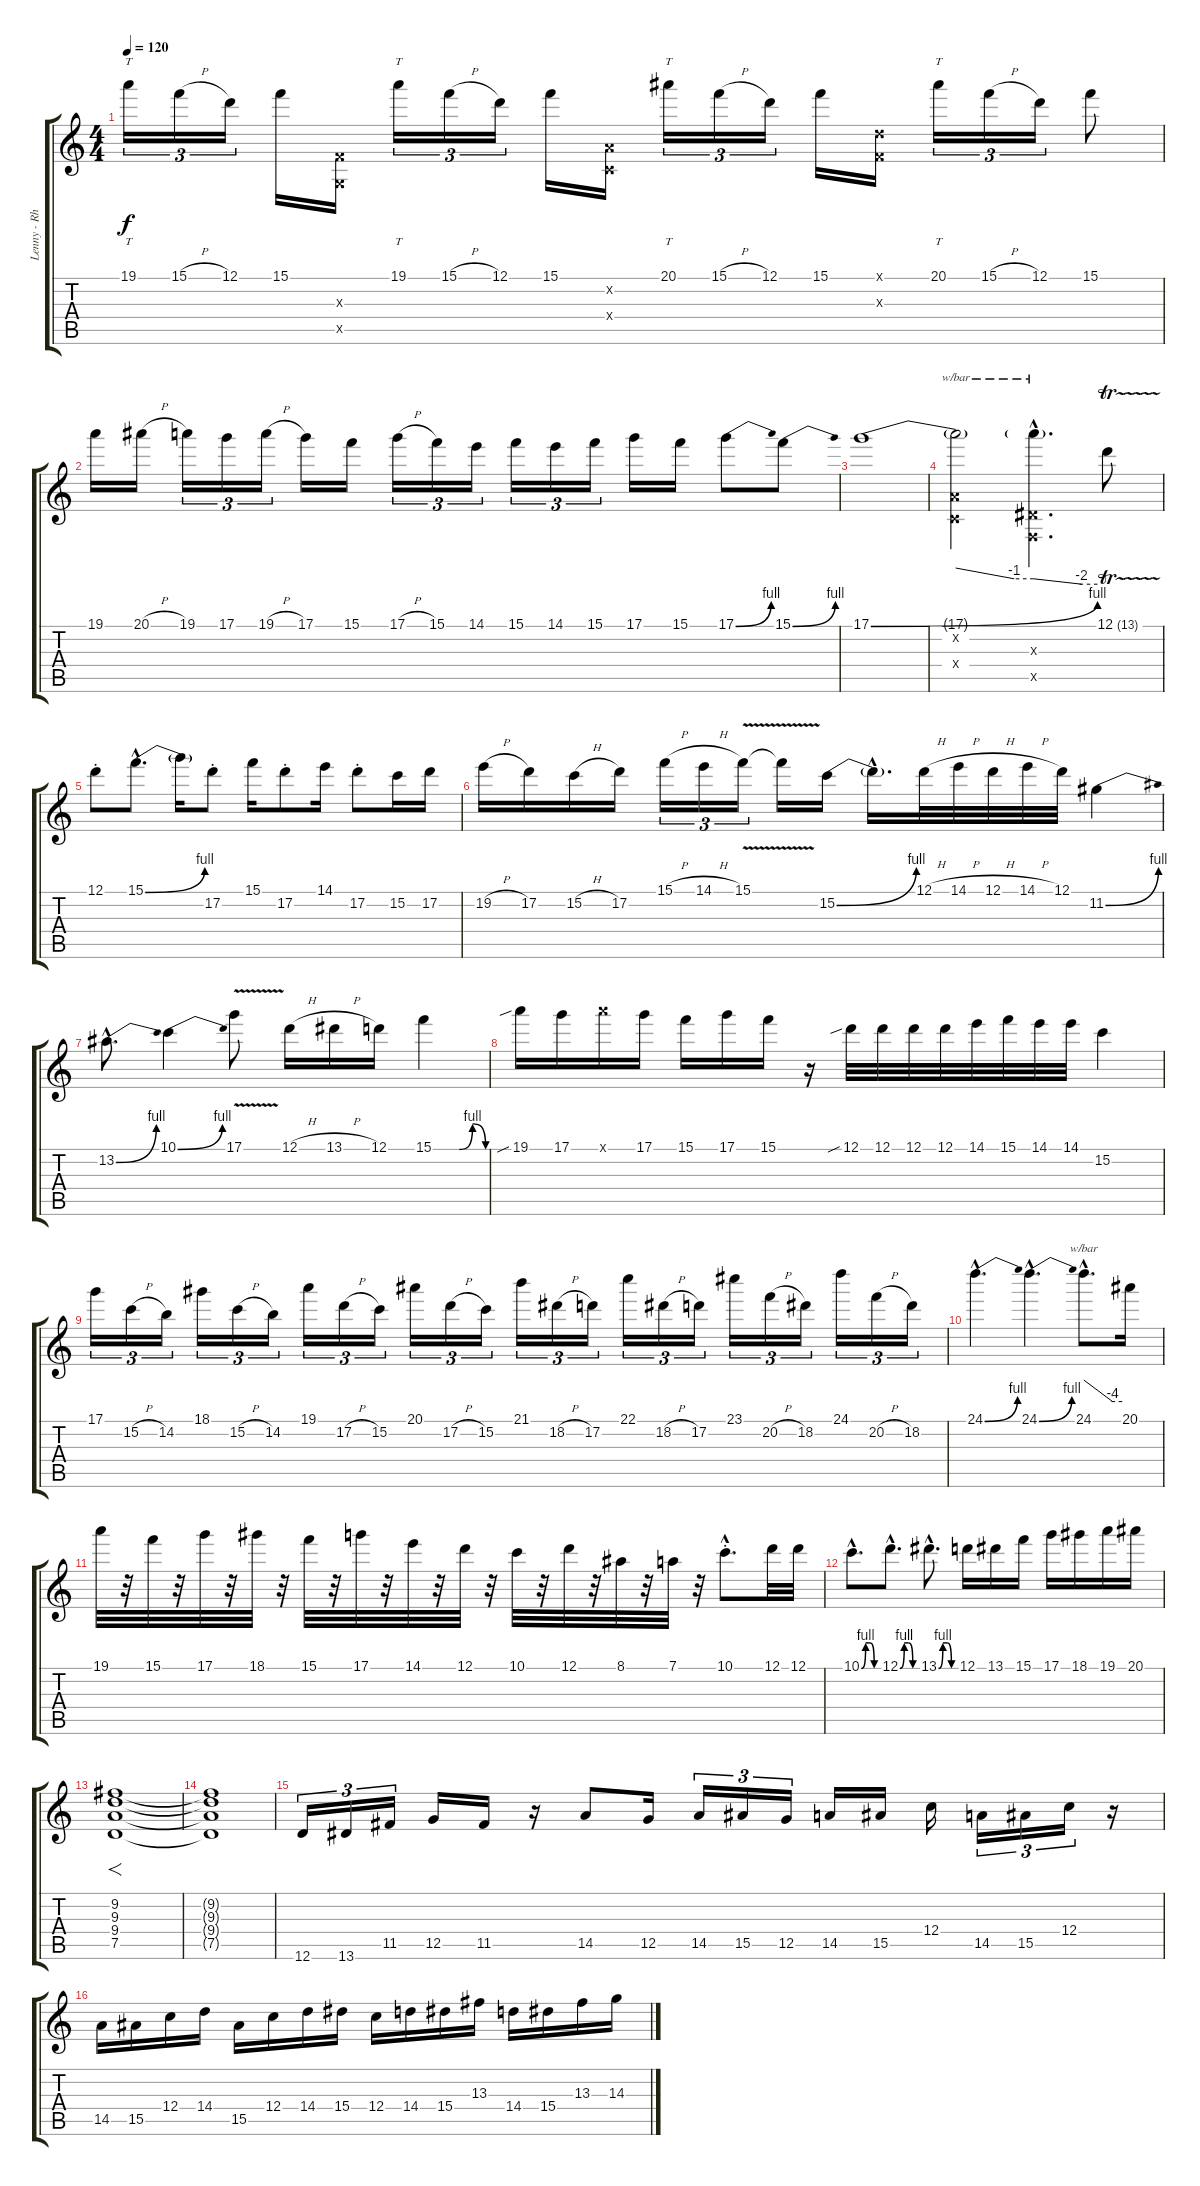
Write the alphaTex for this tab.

\track ("Lenny - Rhytm/Lead" "Lenny - Rh") {instrument distortionguitar}
\staff {score tabs}
\tuning (D4 A3 F3 C3 G2 D2) {hide}
\ts (4 4)
\tempo 120
\clef g2
\ks c
19.1.16{tt tu (3 2) dy f} 15.1{h}.16{tu (3 2)} 12.1.16{tu (3 2)} 15.1.16 (0.3{x} 0.5{x}).16 19.1.16{tt tu (3 2)} 15.1{h}.16{tu (3 2)} 12.1.16{tu (3 2)} 15.1.16 (0.2{x} 0.4{x}).16 20.1.16{tt tu (3 2)} 15.1{h}.16{tu (3 2)} 12.1.16{tu (3 2)} 15.1.16 (0.1{x} 0.3{x}).16 20.1.16{tt tu (3 2)} 15.1{h}.16{tu (3 2)} 12.1.16{tu (3 2)} 15.1.8 |
19.1.16 20.1{h}.16 19.1.16{tu (3 2)} 17.1.16{tu (3 2)} 19.1{h}.16{tu (3 2)} 17.1.16 15.1.16 17.1{h}.16{tu (3 2)} 15.1.16{tu (3 2)} 14.1.16{tu (3 2)} 15.1.16{tu (3 2)} 14.1.16{tu (3 2)} 15.1.16{tu (3 2)} 17.1.16 15.1.16 17.1{be (bend 0 0 60 4)}.8 15.1{be (bend 0 0 60 4)}.8 |
17.1{be (bend 0 0 60 4)}.1 |
(17.1{t} 0.2{x} 0.4{x}).2{tbe (custom default 0 0 45 -4 60 -4)} (17.1{hac t} 0.3{hac x} 0.5{hac x}).4{d tbe (custom default 0 -4 45 -8 60 -8)} 12.1{tr (13 32)}.8 |
12.1{st}.8 15.1{be (bend 0 0 60 4) hac}.8{d} 15.1{t}.16 17.2{st}.8 15.1.16 17.2{st}.8 14.1.16 17.2{st}.8 15.2.16 17.2.16 |
19.2{h}.16 17.2.16 15.2{h}.16 17.2.16 15.1{h}.16{tu (3 2)} 14.1{h}.16{tu (3 2)} 15.1{v}.16{tu (3 2)} 15.1{t}.16 15.2{be (bend 0 0 60 4)}.16 15.2{hac t}.16{d} 12.1{h}.32 14.1{h}.32 12.1{h}.32 14.1{h}.32 12.1.32 11.2{be (bend 0 0 60 4)}.4 |
13.2{be (bend 0 0 60 4) hac}.8{d} 10.1{be (bend 0 0 60 4)}.4 17.1{v}.8 12.1{h}.16 13.1{h}.16 12.1.16 15.1{be (custom 0 0 30 0 45 4 60 0)}.4 |
19.1{sib}.16 17.1.16 19.1{x}.16 17.1.16 15.1.16 17.1.16 15.1.16 r.16 12.1{sib}.32 12.1.32 12.1.32 12.1.32 14.1.32 15.1.32 14.1.32 14.1.32 15.2.4 |
17.1.16{tu (3 2)} 15.2{h}.16{tu (3 2)} 14.2.16{tu (3 2)} 18.1.16{tu (3 2)} 15.2{h}.16{tu (3 2)} 14.2.16{tu (3 2)} 19.1.16{tu (3 2)} 17.2{h}.16{tu (3 2)} 15.2.16{tu (3 2)} 20.1.16{tu (3 2)} 17.2{h}.16{tu (3 2)} 15.2.16{tu (3 2)} 21.1.16{tu (3 2)} 18.2{h}.16{tu (3 2)} 17.2.16{tu (3 2)} 22.1.16{tu (3 2)} 18.2{h}.16{tu (3 2)} 17.2.16{tu (3 2)} 23.1.16{tu (3 2)} 20.2{h}.16{tu (3 2)} 18.2.16{tu (3 2)} 24.1.16{tu (3 2)} 20.2{h}.16{tu (3 2)} 18.2.16{tu (3 2)} |
24.1{be (bend 0 0 60 4) hac}.4{d} 24.1{be (bend 0 0 60 4) hac}.4{d} 24.1{hac}.8{d tbe (custom default 0 0 45 -16 60 -16)} 20.1.16 |
19.1.32 r.32 15.1.32 r.32 17.1.32 r.32 18.1.32 r.32 15.1.32 r.32 17.1.32 r.32 14.1.32 r.32 12.1.32 r.32 10.1.32 r.32 12.1.32 r.32 8.1.32 r.32 7.1.32 r.32 10.1{hac st}.8{d} 12.1.32 12.1.32 |
10.1{be (custom 0 0 15 4 30 4 45 0 60 0) hac}.8{d} 12.1{be (custom 0 0 15 4 30 4 45 0 60 0) hac}.8{d} 13.1{be (custom 0 0 15 4 30 4 45 0 60 0) hac}.8{d} 12.1.16 13.1.16 15.1.16 17.1.16 18.1.16 19.1.16 20.1.16 |
(9.2 9.3 9.4 7.5).1{f} |
(9.2{t} 9.3{t} 9.4{t} 7.5{t}).1{instrument acousticguitarsteel} |
12.6.16{tu (3 2)} 13.6.16{tu (3 2)} 11.5.16{tu (3 2)} 12.5.16 11.5.16 r.16 14.5.8 12.5.16 14.5.16{tu (3 2)} 15.5.16{tu (3 2)} 12.5.16{tu (3 2)} 14.5.16 15.5.16 12.4.16 14.5.16{tu (3 2)} 15.5.16{tu (3 2)} 12.4.16{tu (3 2)} r.16 |
14.5.16 15.5.16 12.4.16 14.4.16 15.5.16 12.4.16 14.4.16 15.4.16 12.4.16 14.4.16 15.4.16 13.3.16 14.4.16 15.4.16 13.3.16 14.3.16
